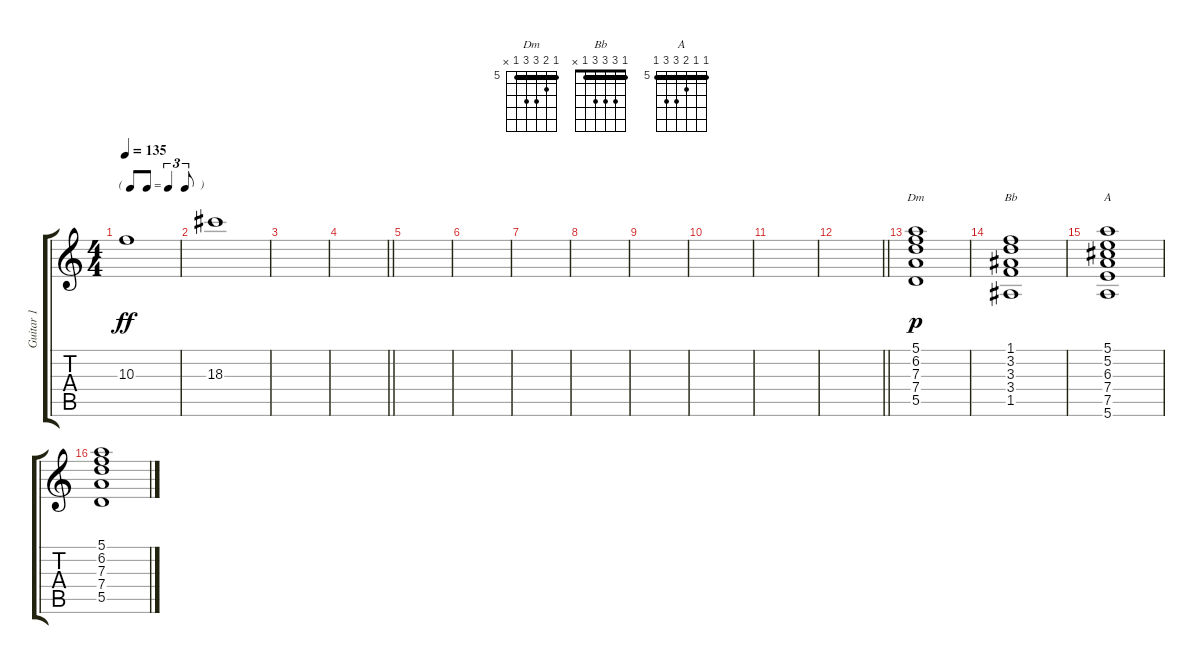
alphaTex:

\track ("Guitar 1" "Guitar 1") {instrument distortionguitar}
\staff {score tabs}
\tuning (E4 B3 G3 D3 A2 E2) {hide}
\chord ("Dm" 5 6 7 7 5 x) {firstfret 5 barre 5}
\chord ("Bb" 1 3 3 3 1 x) {barre 1}
\chord ("A" 5 5 6 7 7 5) {firstfret 5 barre 5}
\ts (4 4)
\tf triplet8th
\tempo 135
\clef g2
\ks c
10.3.1{dy ff} |
18.3.1 |
|
\barLineRight lightlight
|
|
|
|
|
|
|
|
\barLineRight lightlight
|
(5.1 6.2 7.3 7.4 5.5).1{ch "Dm" dy p} |
(1.1 3.2 3.3 3.4 1.5).1{ch "Bb"} |
(5.1 5.2 6.3 7.4 7.5 5.6).1{ch "A" txt ""} |
(5.1 6.2 7.3 7.4 5.5).1
